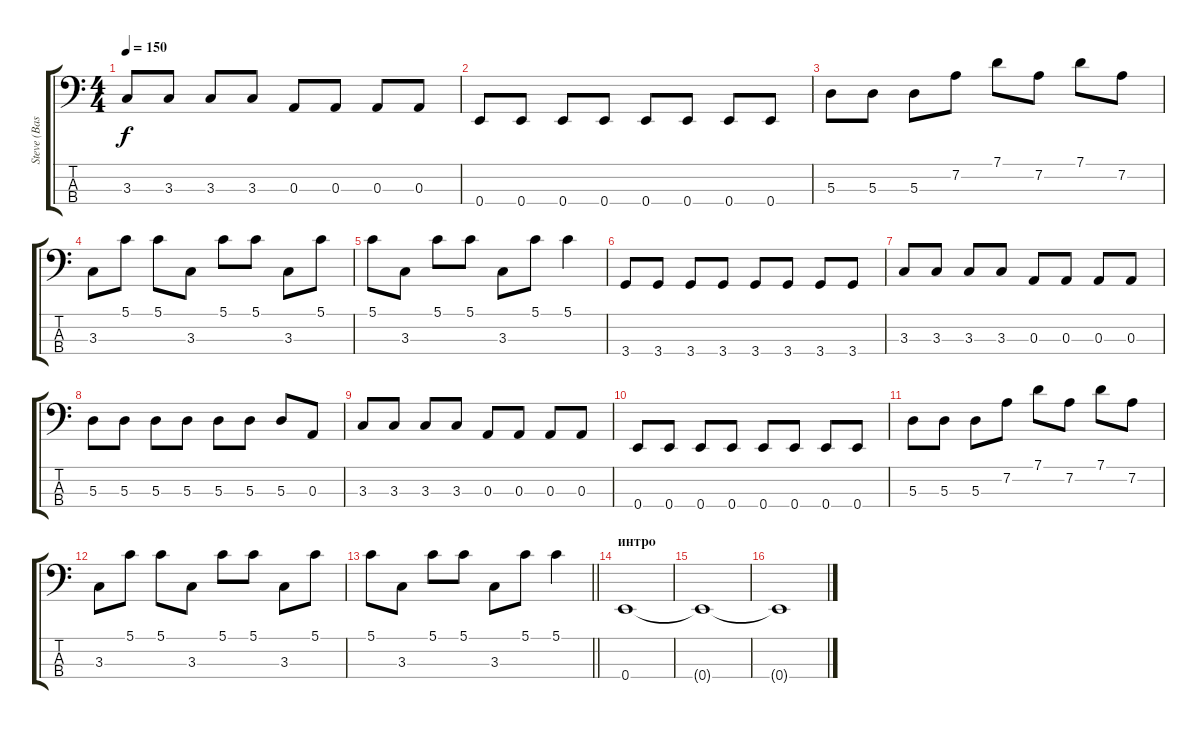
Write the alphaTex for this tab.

\track ("Steve (Bass)" "Steve (Bas") {instrument electricbassfinger}
\staff {score tabs}
\tuning (G2 D2 A1 E1) {hide}
\ts (4 4)
\tempo 150
\clef f4
\ks c
3.3.8{dy f} 3.3.8 3.3.8 3.3.8 0.3.8 0.3.8 0.3.8 0.3.8 |
0.4.8 0.4.8 0.4.8 0.4.8 0.4.8 0.4.8 0.4.8 0.4.8 |
5.3.8 5.3.8 5.3.8 7.2.8 7.1.8 7.2.8 7.1.8 7.2.8 |
3.3.8 5.1.8 5.1.8 3.3.8 5.1.8 5.1.8 3.3.8 5.1.8 |
5.1.8 3.3.8 5.1.8 5.1.8 3.3.8 5.1.8 5.1.4 |
3.4.8 3.4.8 3.4.8 3.4.8 3.4.8 3.4.8 3.4.8 3.4.8 |
3.3.8 3.3.8 3.3.8 3.3.8 0.3.8 0.3.8 0.3.8 0.3.8 |
5.3.8 5.3.8 5.3.8 5.3.8 5.3.8 5.3.8 5.3.8 0.3.8 |
3.3.8 3.3.8 3.3.8 3.3.8 0.3.8 0.3.8 0.3.8 0.3.8 |
0.4.8 0.4.8 0.4.8 0.4.8 0.4.8 0.4.8 0.4.8 0.4.8 |
5.3.8 5.3.8 5.3.8 7.2.8 7.1.8 7.2.8 7.1.8 7.2.8 |
3.3.8 5.1.8 5.1.8 3.3.8 5.1.8 5.1.8 3.3.8 5.1.8 |
\barLineRight lightlight
5.1.8 3.3.8 5.1.8 5.1.8 3.3.8 5.1.8 5.1.4 |
\section ("" "интро")
0.4.1 |
0.4{t}.1 |
0.4{t}.1
